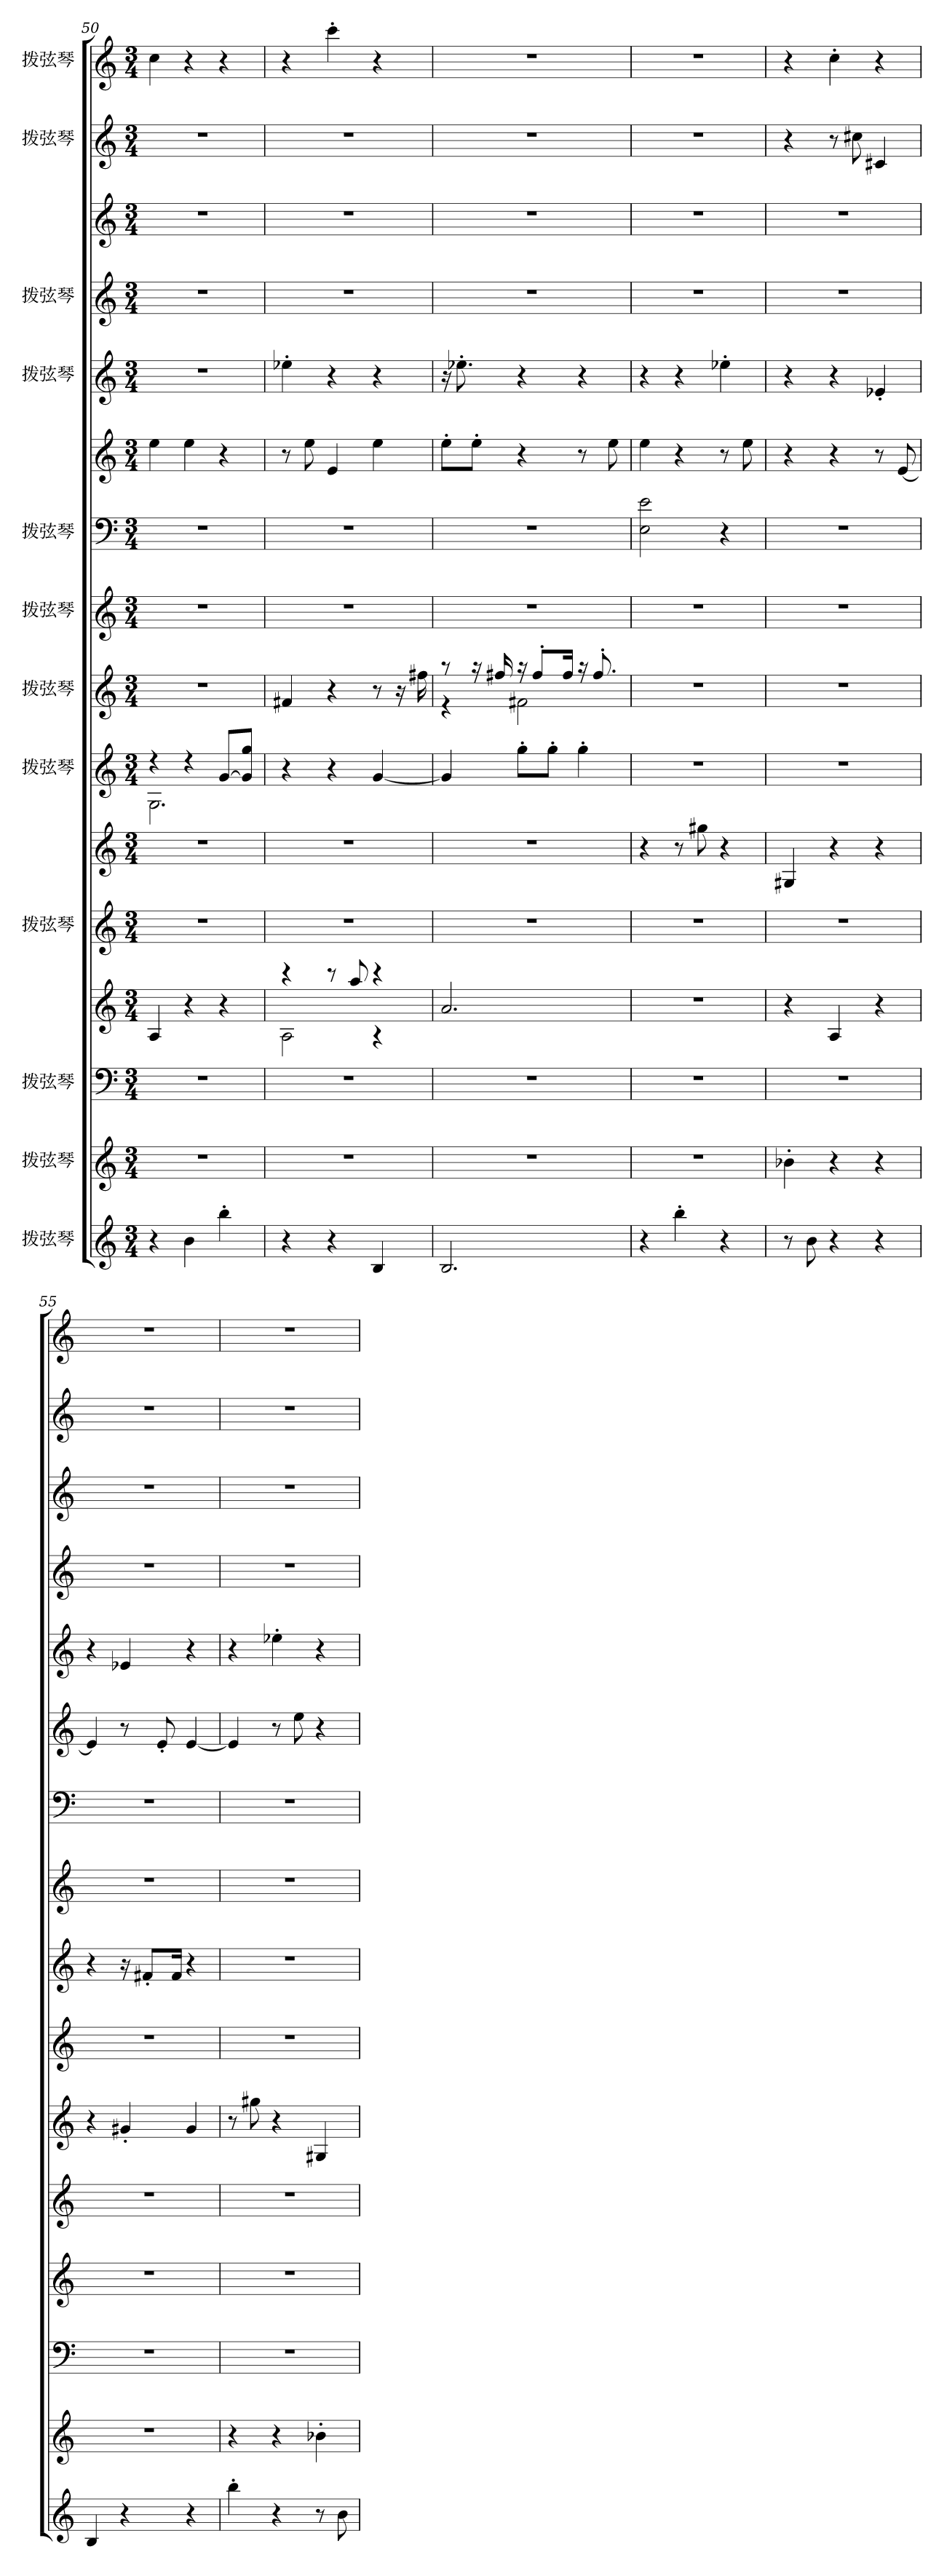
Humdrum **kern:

**kern	**kern	**kern	**kern	**kern	**kern	**kern	**kern	**kern	**kern	**kern	**kern	**kern	**kern	**kern	**kern
*part12	*part11	*part10	*part10	*part9	*part9	*part8	*part7	*part6	*part5	*part5	*part4	*part3	*part3	*part2	*part1
*staff16	*staff15	*staff14	*staff13	*staff12	*staff11	*staff10	*staff9	*staff8	*staff7	*staff6	*staff5	*staff4	*staff3	*staff2	*staff1
*I"拨弦琴	*I"拨弦琴	*I"拨弦琴	*	*I"拨弦琴	*	*I"拨弦琴	*I"拨弦琴	*I"拨弦琴	*I"拨弦琴	*	*I"拨弦琴	*I"拨弦琴	*	*I"拨弦琴	*I"拨弦琴
*clefG2	*clefG2	*clefF4	*clefG2	*clefG2	*clefG2	*clefG2	*clefG2	*clefG2	*clefF4	*clefG2	*clefG2	*clefG2	*clefG2	*clefG2	*clefG2
*k[]	*k[]	*k[]	*k[]	*k[]	*k[]	*k[]	*k[]	*k[]	*k[]	*k[]	*k[]	*k[]	*k[]	*k[]	*k[]
*M3/4	*M3/4	*M3/4	*M3/4	*M3/4	*M3/4	*M3/4	*M3/4	*M3/4	*M3/4	*M3/4	*M3/4	*M3/4	*M3/4	*M3/4	*M3/4
=50	=50	=50	=50	=50	=50	=50	=50	=50	=50	=50	=50	=50	=50	=50	=50
*	*	*	*	*	*	*^	*	*	*	*	*	*	*	*	*
4r	2.r	2.r	4A/	2.r	2.r	4r	2.G\	2.r	2.r	2.r	4ee\	2.r	2.r	2.r	2.r	4cc\
4b\	.	.	4r	.	.	4r	.	.	.	.	4ee\	.	.	.	.	4r
4bb'\	.	.	4r	.	.	[8g/L	.	.	.	.	4r	.	.	.	.	4r
.	.	.	.	.	.	8g/] 8gg/J	.	.	.	.	.	.	.	.	.	.
*	*	*	*	*	*	*v	*v	*	*	*	*	*	*	*	*	*
!!LO:PB:g=z
=51	=51	=51	=51	=51	=51	=51	=51	=51	=51	=51	=51	=51	=51	=51	=51
*	*	*	*^	*	*	*	*	*	*	*	*	*	*	*	*
4r	2.r	2.r	4r	2A\	2.r	2.r	4r	4f#X/	2.r	2.r	8r	4ee-X'\	2.r	2.r	2.r	4r
.	.	.	.	.	.	.	.	.	.	.	8ee\	.	.	.	.	.
4r	.	.	8r	.	.	.	4r	4r	.	.	4e/	4r	.	.	.	4ccc'\
.	.	.	8aa/	.	.	.	.	.	.	.	.	.	.	.	.	.
4B/	.	.	4r	4r	.	.	[4g/	8r	.	.	4ee\	4r	.	.	.	4r
.	.	.	.	.	.	.	.	16r	.	.	.	.	.	.	.	.
.	.	.	.	.	.	.	.	16ff#X\	.	.	.	.	.	.	.	.
*	*	*	*v	*v	*	*	*	*	*	*	*	*	*	*	*	*
=52	=52	=52	=52	=52	=52	=52	=52	=52	=52	=52	=52	=52	=52	=52	=52
*	*	*	*	*	*	*	*^	*	*	*	*	*	*	*	*
2.B/	2.r	2.r	2.a/	2.r	2.r	4g/]	8r	4r	2.r	2.r	8ee'\L	16r	2.r	2.r	2.r	2.r
.	.	.	.	.	.	.	.	.	.	.	.	8.ee-X'\	.	.	.	.
.	.	.	.	.	.	.	16r	.	.	.	8ee'\J	.	.	.	.	.
.	.	.	.	.	.	.	16ff#X/	.	.	.	.	.	.	.	.	.
.	.	.	.	.	.	8gg'\L	16r	2f#X\	.	.	4r	4r	.	.	.	.
.	.	.	.	.	.	.	8ff#'/L	.	.	.	.	.	.	.	.	.
.	.	.	.	.	.	8gg'\J	.	.	.	.	.	.	.	.	.	.
.	.	.	.	.	.	.	16ff#/Jk	.	.	.	.	.	.	.	.	.
.	.	.	.	.	.	4gg'\	16r	.	.	.	8r	4r	.	.	.	.
.	.	.	.	.	.	.	8.ff#'/	.	.	.	.	.	.	.	.	.
.	.	.	.	.	.	.	.	.	.	.	8ee\	.	.	.	.	.
*	*	*	*	*	*	*	*v	*v	*	*	*	*	*	*	*	*
=53	=53	=53	=53	=53	=53	=53	=53	=53	=53	=53	=53	=53	=53	=53	=53
4r	2.r	2.r	2.r	2.r	4r	2.r	2.r	2.r	2E\ 2e\	4ee\	4r	2.r	2.r	2.r	2.r
4bb'\	.	.	.	.	8r	.	.	.	.	4r	4r	.	.	.	.
.	.	.	.	.	8gg#X\	.	.	.	.	.	.	.	.	.	.
4r	.	.	.	.	4r	.	.	.	4r	8r	4ee-X'\	.	.	.	.
.	.	.	.	.	.	.	.	.	.	8ee\	.	.	.	.	.
=54	=54	=54	=54	=54	=54	=54	=54	=54	=54	=54	=54	=54	=54	=54	=54
8r	4b-X'\	2.r	4r	2.r	4G#X/	2.r	2.r	2.r	2.r	4r	4r	2.r	2.r	4r	4r
8b\	.	.	.	.	.	.	.	.	.	.	.	.	.	.	.
4r	4r	.	4A/	.	4r	.	.	.	.	4r	4r	.	.	8r	4cc'\
.	.	.	.	.	.	.	.	.	.	.	.	.	.	8cc#X\	.
4r	4r	.	4r	.	4r	.	.	.	.	8r	4e-X'/	.	.	4c#X/	4r
.	.	.	.	.	.	.	.	.	.	[8e/	.	.	.	.	.
=55	=55	=55	=55	=55	=55	=55	=55	=55	=55	=55	=55	=55	=55	=55	=55
4B/	2.r	2.r	2.r	2.r	4r	2.r	4r	2.r	2.r	4e/]	4r	2.r	2.r	2.r	2.r
4r	.	.	.	.	4g#X'/	.	16r	.	.	8r	4e-X/	.	.	.	.
.	.	.	.	.	.	.	8f#X'/L	.	.	.	.	.	.	.	.
.	.	.	.	.	.	.	.	.	.	8e'/	.	.	.	.	.
.	.	.	.	.	.	.	16f#/Jk	.	.	.	.	.	.	.	.
4r	.	.	.	.	4g#/	.	4r	.	.	[4e/	4r	.	.	.	.
!!LO:PB:g=z
=56	=56	=56	=56	=56	=56	=56	=56	=56	=56	=56	=56	=56	=56	=56	=56
4bb'\	4r	2.r	2.r	2.r	8r	2.r	2.r	2.r	2.r	4e/]	4r	2.r	2.r	2.r	2.r
.	.	.	.	.	8gg#X\	.	.	.	.	.	.	.	.	.	.
4r	4r	.	.	.	4r	.	.	.	.	8r	4ee-X'\	.	.	.	.
.	.	.	.	.	.	.	.	.	.	8ee\	.	.	.	.	.
8r	4b-X'\	.	.	.	4G#X/	.	.	.	.	4r	4r	.	.	.	.
8b\	.	.	.	.	.	.	.	.	.	.	.	.	.	.	.
=	=	=	=	=	=	=	=	=	=	=	=	=	=	=	=
*-	*-	*-	*-	*-	*-	*-	*-	*-	*-	*-	*-	*-	*-	*-	*-
